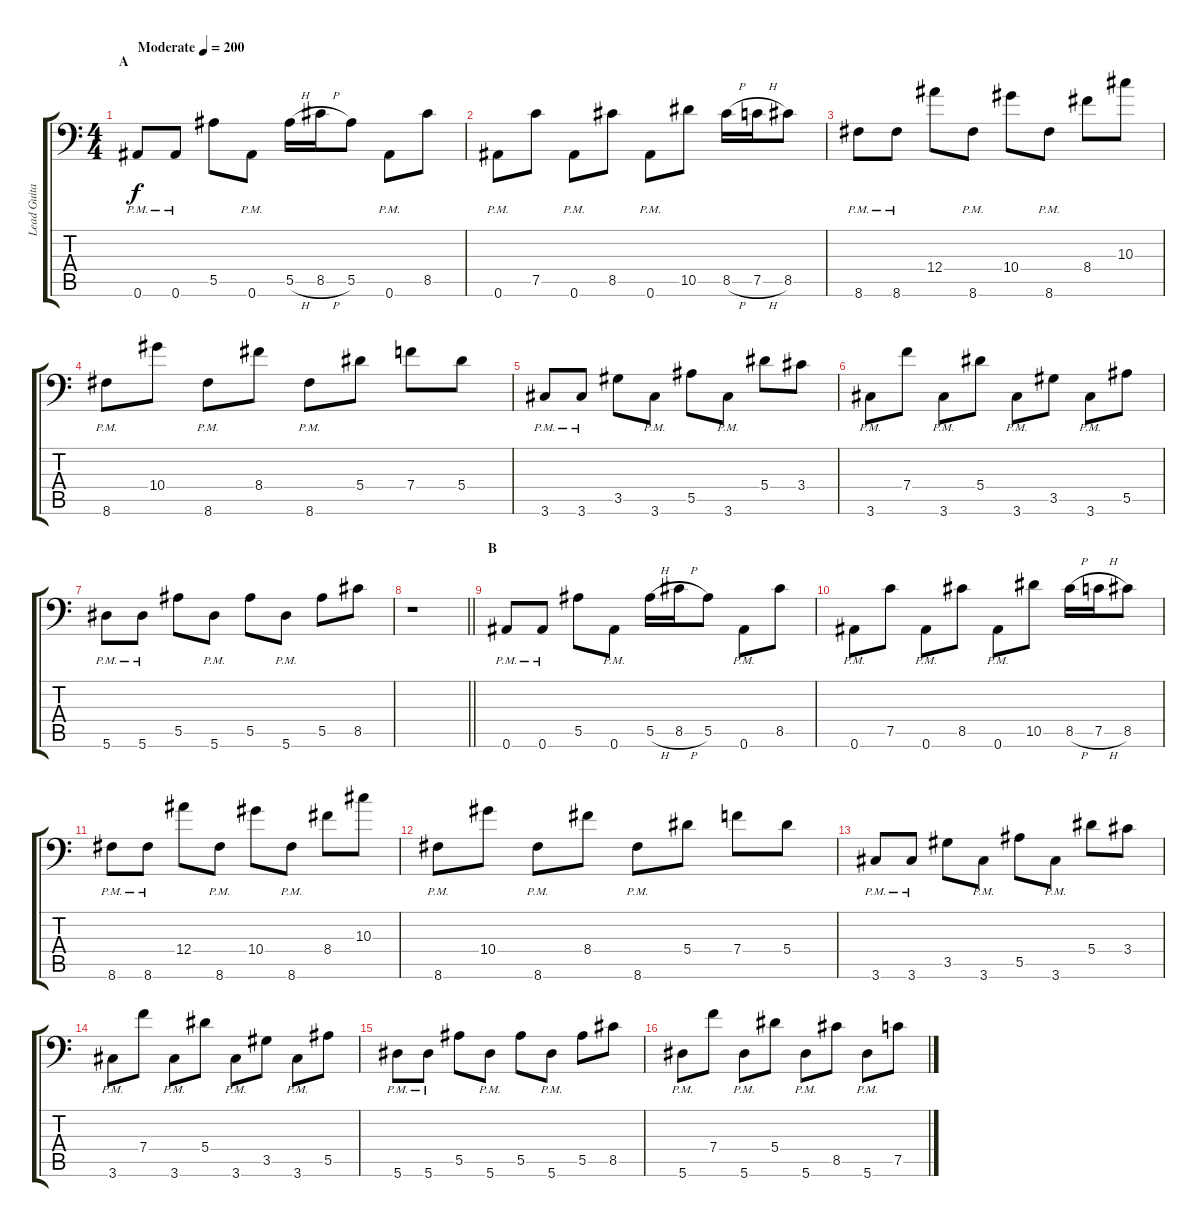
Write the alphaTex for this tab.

\track ("Lead Guitar: Michael Bujaki" "Lead Guita") {instrument overdrivenguitar}
\staff {score tabs}
\tuning (C4 G3 Eb3 Bb2 F2 Bb1) {hide}
\ts (4 4)
\section ("" "A")
\tempo (200 "Moderate")
\clef f4
\ks c
0.6{pm}.8{dy f instrument overdrivenguitar} 0.6{pm}.8 5.5.8 0.6{pm}.8 5.5{h}.16 8.5{h}.16 5.5.8 0.6{pm}.8 8.5.8 |
0.6{pm}.8 7.5.8 0.6{pm}.8 8.5.8 0.6{pm}.8 10.5.8 8.5{h}.16 7.5{h}.16 8.5.8 |
8.6{pm}.8 8.6{pm}.8 12.4.8 8.6{pm}.8 10.4.8 8.6{pm}.8 8.4.8 10.3.8 |
8.6{pm}.8 10.4.8 8.6{pm}.8 8.4.8 8.6{pm}.8 5.4.8 7.4.8 5.4.8 |
3.6{pm}.8 3.6{pm}.8 3.5.8 3.6{pm}.8 5.5.8 3.6{pm}.8 5.4.8 3.4.8 |
3.6{pm}.8 7.4.8 3.6{pm}.8 5.4.8 3.6{pm}.8 3.5.8 3.6{pm}.8 5.5.8 |
5.6{pm}.8 5.6{pm}.8 5.5.8 5.6{pm}.8 5.5.8 5.6{pm}.8 5.5.8 8.5.8 |
\barLineRight lightlight
r.1 |
\section ("" "B")
0.6{pm}.8 0.6{pm}.8 5.5.8 0.6{pm}.8 5.5{h}.16 8.5{h}.16 5.5.8 0.6{pm}.8 8.5.8 |
0.6{pm}.8 7.5.8 0.6{pm}.8 8.5.8 0.6{pm}.8 10.5.8 8.5{h}.16 7.5{h}.16 8.5.8 |
8.6{pm}.8 8.6{pm}.8 12.4.8 8.6{pm}.8 10.4.8 8.6{pm}.8 8.4.8 10.3.8 |
8.6{pm}.8 10.4.8 8.6{pm}.8 8.4.8 8.6{pm}.8 5.4.8 7.4.8 5.4.8 |
3.6{pm}.8 3.6{pm}.8 3.5.8 3.6{pm}.8 5.5.8 3.6{pm}.8 5.4.8 3.4.8 |
3.6{pm}.8 7.4.8 3.6{pm}.8 5.4.8 3.6{pm}.8 3.5.8 3.6{pm}.8 5.5.8 |
5.6{pm}.8 5.6{pm}.8 5.5.8 5.6{pm}.8 5.5.8 5.6{pm}.8 5.5.8 8.5.8 |
5.6{pm}.8 7.4.8 5.6{pm}.8 5.4.8 5.6{pm}.8 8.5.8 5.6{pm}.8 7.5.8
